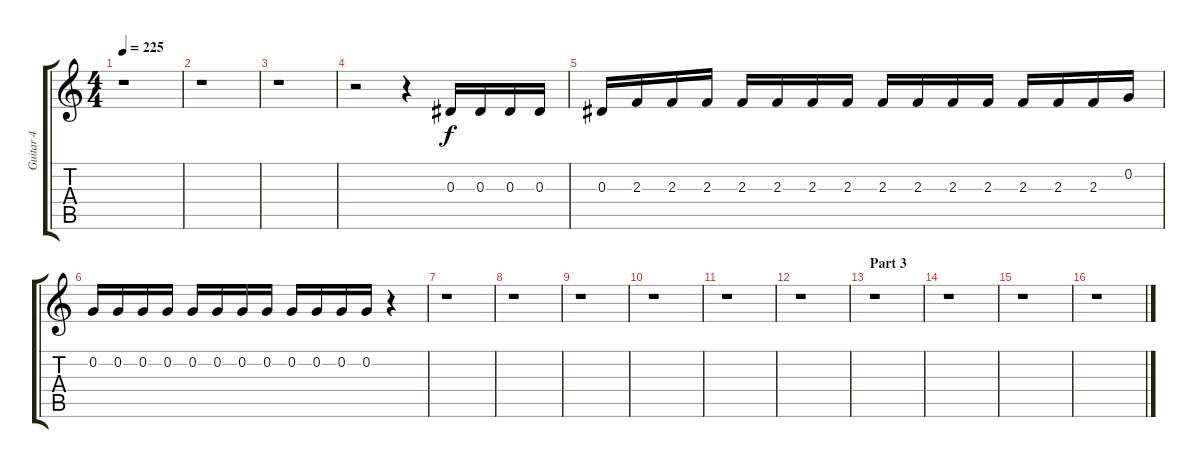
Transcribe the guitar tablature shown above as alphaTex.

\track ("Guitar 4" "Guitar 4") {instrument distortionguitar}
\staff {score tabs}
\tuning (C4 G3 Eb3 Bb2 F2 C2) {hide}
\ts (4 4)
\tempo 225
\clef g2
\ks c
r.1{dy f} |
r.1 |
r.1 |
r.2 r.4 0.3.16 0.3.16 0.3.16 0.3.16 |
0.3.16 2.3.16 2.3.16 2.3.16 2.3.16 2.3.16 2.3.16 2.3.16 2.3.16 2.3.16 2.3.16 2.3.16 2.3.16 2.3.16 2.3.16 0.2.16 |
0.2.16 0.2.16 0.2.16 0.2.16 0.2.16 0.2.16 0.2.16 0.2.16 0.2.16 0.2.16 0.2.16 0.2.16 r.4 |
r.1 |
r.1 |
r.1 |
r.1 |
r.1 |
r.1 |
\section ("" "Part 3")
r.1 |
r.1 |
r.1 |
r.1
